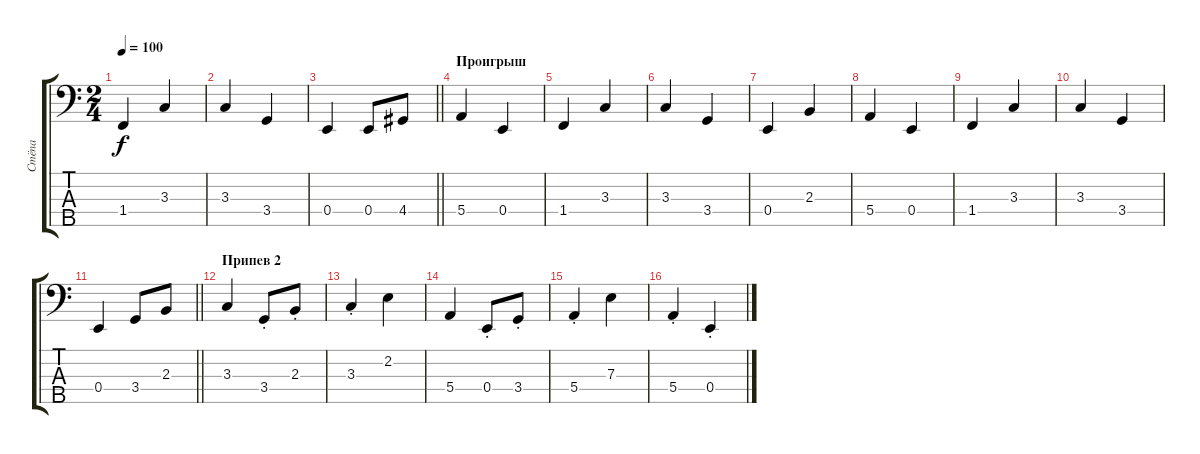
\track ("Стёпа" "Стёпа") {instrument electricbassfinger}
\staff {score tabs}
\tuning (G2 D2 A1 E1 B0) {hide}
\ts (2 4)
\tempo 100
\clef f4
\ks c
1.4.4{dy f} 3.3.4 |
3.3.4 3.4.4 |
\barLineRight lightlight
0.4.4 0.4.8 4.4.8 |
\section ("" "Проигрыш")
5.4.4 0.4.4 |
1.4.4 3.3.4 |
3.3.4 3.4.4 |
0.4.4 2.3.4 |
5.4.4 0.4.4 |
1.4.4 3.3.4 |
3.3.4 3.4.4 |
\barLineRight lightlight
0.4.4 3.4.8 2.3.8 |
\section ("" "Припев 2")
3.3.4 3.4{st}.8 2.3{st}.8 |
3.3{st}.4 2.2.4 |
5.4.4 0.4{st}.8 3.4{st}.8 |
5.4{st}.4 7.3.4 |
5.4{st}.4 0.4{st}.4
